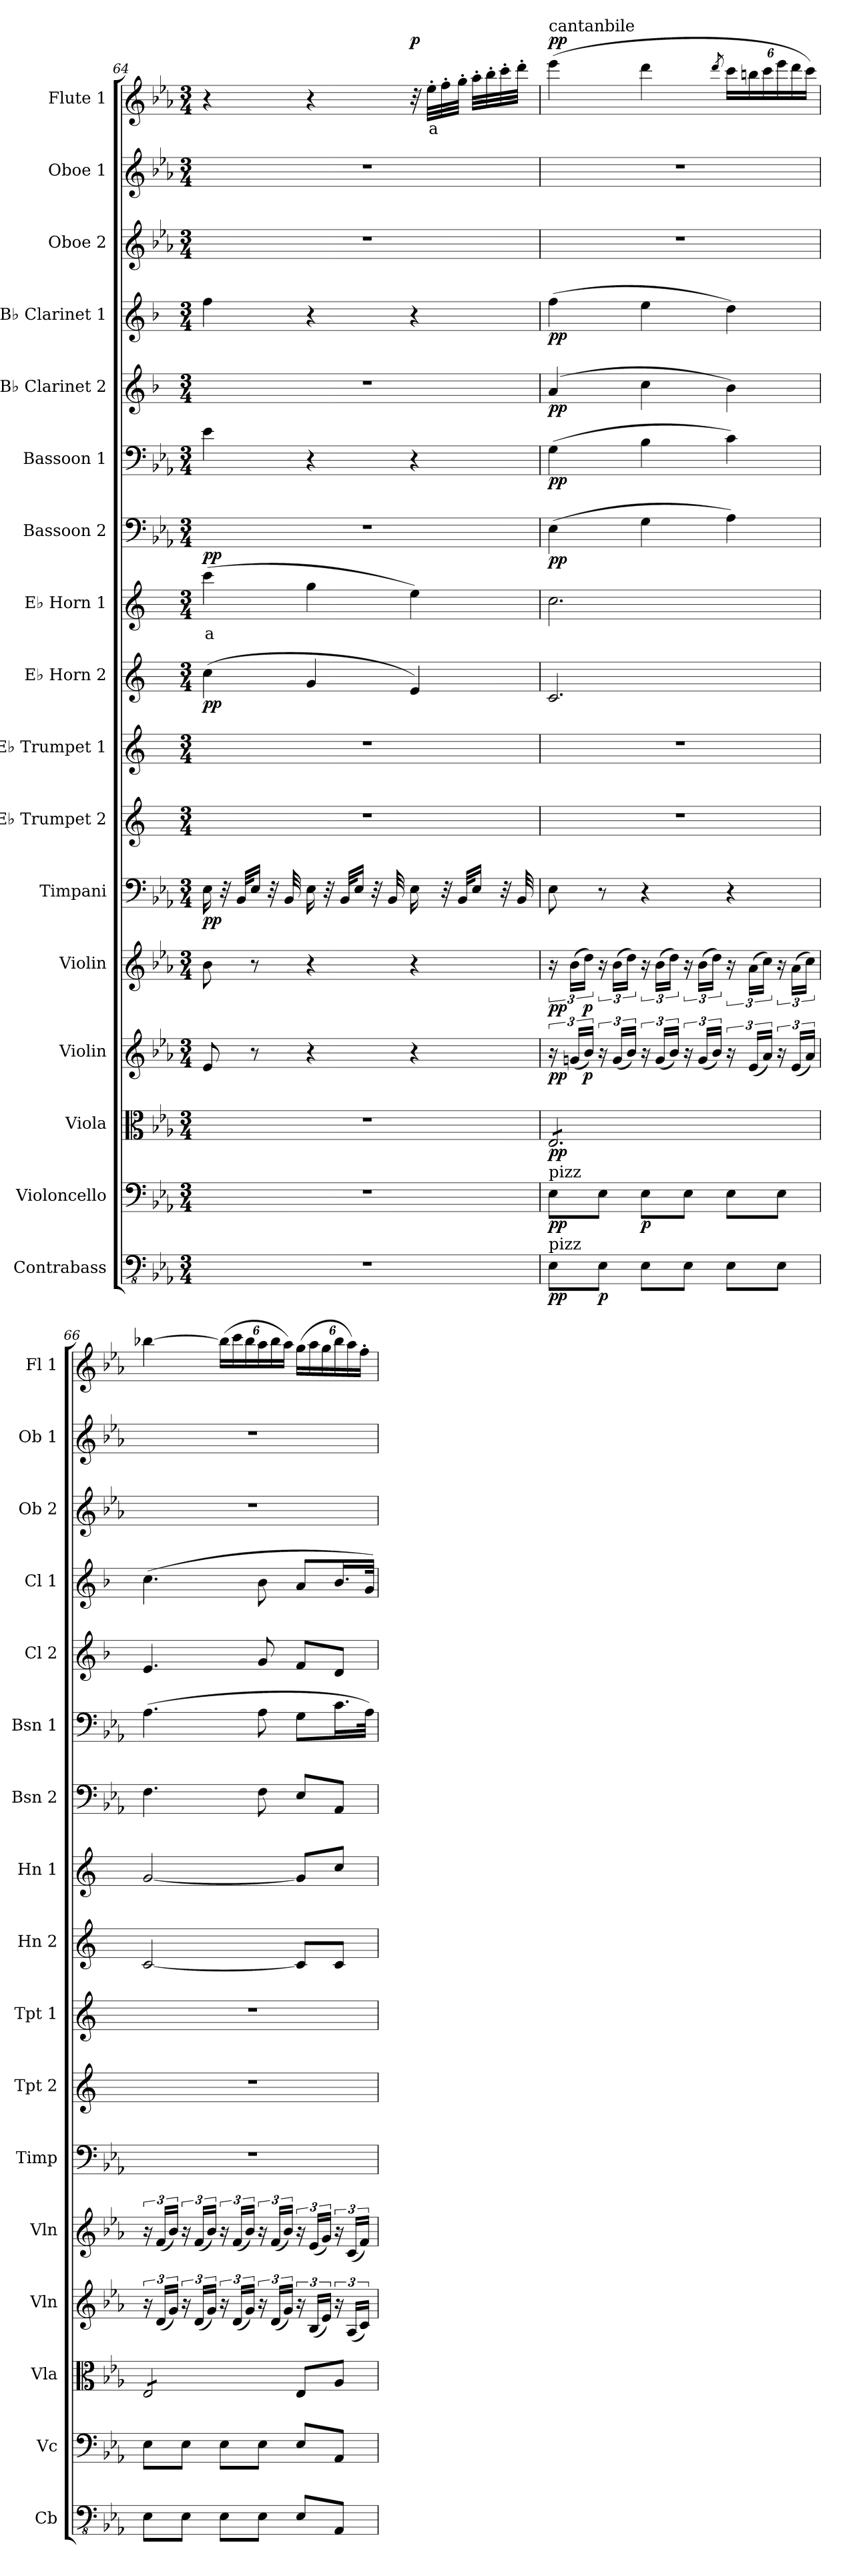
**kern	**dynam	**kern	**dynam	**kern	**dynam	**kern	**dynam	**kern	**dynam	**kern	**dynam	**kern	**kern	**kern	**dynam	**kern	**text	**dynam	**kern	**dynam	**kern	**dynam	**kern	**dynam	**kern	**dynam	**kern	**kern	**kern	**text	**dynam
*part17	*part17	*part16	*part16	*part15	*part15	*part14	*part14	*part13	*part13	*part12	*part12	*part11	*part10	*part9	*part9	*part8	*part8	*part8	*part7	*part7	*part6	*part6	*part5	*part5	*part4	*part4	*part3	*part2	*part1	*part1	*part1
*staff17	*staff17	*staff16	*staff16	*staff15	*staff15	*staff14	*staff14	*staff13	*staff13	*staff12	*staff12	*staff11	*staff10	*staff9	*staff9	*staff8	*staff8	*staff8	*staff7	*staff7	*staff6	*staff6	*staff5	*staff5	*staff4	*staff4	*staff3	*staff2	*staff1	*staff1	*staff1
*I"Contrabass	*	*I"Violoncello	*	*I"Viola	*	*I"Violin	*	*I"Violin	*	*I"Timpani	*	*I"E♭ Trumpet 2	*I"E♭ Trumpet 1	*I"E♭ Horn 2	*	*I"E♭ Horn 1	*	*	*I"Bassoon 2	*	*I"Bassoon 1	*	*I"B♭ Clarinet 2	*	*I"B♭ Clarinet 1	*	*I"Oboe 2	*I"Oboe 1	*I"Flute 1	*	*
*I'Cb	*	*I'Vc	*	*I'Vla	*	*I'Vln	*	*I'Vln	*	*I'Timp	*	*I'Tpt 2	*I'Tpt 1	*I'Hn 2	*	*I'Hn 1	*	*	*I'Bsn 2	*	*I'Bsn 1	*	*I'Cl 2	*	*I'Cl 1	*	*I'Ob 2	*I'Ob 1	*I'Fl 1	*	*
*clefFv4	*	*clefF4	*	*clefC3	*	*clefG2	*	*clefG2	*	*clefF4	*	*clefG2	*clefG2	*clefG2	*	*clefG2	*	*	*clefF4	*	*clefF4	*	*clefG2	*	*clefG2	*	*clefG2	*clefG2	*clefG2	*	*
*	*	*	*	*	*	*	*	*	*	*	*	*ITrd-2c-3	*ITrd-2c-3	*ITrd5c9	*	*ITrd5c9	*	*	*	*	*	*	*ITrd1c2	*	*ITrd1c2	*	*	*	*	*	*
*k[b-e-a-]	*	*k[b-e-a-]	*	*k[b-e-a-]	*	*k[b-e-a-]	*	*k[b-e-a-]	*	*k[b-e-a-]	*	*k[b-e-a-]	*k[b-e-a-]	*k[b-e-a-]	*	*k[b-e-a-]	*	*	*k[b-e-a-]	*	*k[b-e-a-]	*	*k[b-e-a-]	*	*k[b-e-a-]	*	*k[b-e-a-]	*k[b-e-a-]	*k[b-e-a-]	*	*
*M3/4	*	*M3/4	*	*M3/4	*	*M3/4	*	*M3/4	*	*M3/4	*	*M3/4	*M3/4	*M3/4	*	*M3/4	*	*	*M3/4	*	*M3/4	*	*M3/4	*	*M3/4	*	*M3/4	*M3/4	*M3/4	*	*
=64	=64	=64	=64	=64	=64	=64	=64	=64	=64	=64	=64	=64	=64	=64	=64	=64	=64	=64	=64	=64	=64	=64	=64	=64	=64	=64	=64	=64	=64	=64	=64
!	!	!	!	!	!	!	!	!	!	!	!LO:DY:b	!	!	!	!LO:DY:b	!	!LO:LY:b:color=#FF0000	!LO:DY:b	!	!	!	!	!	!	!	!	!	!	!	!	!
2.r	.	2.r	.	2.r	.	8e-/	.	8b-\	.	16E-\	pp	2.r	2.r	(4e-\	pp	(4ee-\	a	pp	2.r	.	4e-\	.	2.r	.	4ee-\	.	2.r	2.r	4r	.	.
.	.	.	.	.	.	.	.	.	.	32r	.	.	.	.	.	.	.	.	.	.	.	.	.	.	.	.	.	.	.	.	.
.	.	.	.	.	.	.	.	.	.	32BB-/KLL	.	.	.	.	.	.	.	.	.	.	.	.	.	.	.	.	.	.	.	.	.
.	.	.	.	.	.	8r	.	8r	.	16E-/JJ	.	.	.	.	.	.	.	.	.	.	.	.	.	.	.	.	.	.	.	.	.
.	.	.	.	.	.	.	.	.	.	32r	.	.	.	.	.	.	.	.	.	.	.	.	.	.	.	.	.	.	.	.	.
.	.	.	.	.	.	.	.	.	.	32BB-/	.	.	.	.	.	.	.	.	.	.	.	.	.	.	.	.	.	.	.	.	.
.	.	.	.	.	.	4r	.	4r	.	16E-\	.	.	.	4B-/	.	4b-\	.	.	.	.	4r	.	.	.	4r	.	.	.	4r	.	.
.	.	.	.	.	.	.	.	.	.	32r	.	.	.	.	.	.	.	.	.	.	.	.	.	.	.	.	.	.	.	.	.
.	.	.	.	.	.	.	.	.	.	32BB-/KLL	.	.	.	.	.	.	.	.	.	.	.	.	.	.	.	.	.	.	.	.	.
.	.	.	.	.	.	.	.	.	.	16E-/JJ	.	.	.	.	.	.	.	.	.	.	.	.	.	.	.	.	.	.	.	.	.
.	.	.	.	.	.	.	.	.	.	32r	.	.	.	.	.	.	.	.	.	.	.	.	.	.	.	.	.	.	.	.	.
.	.	.	.	.	.	.	.	.	.	32BB-/	.	.	.	.	.	.	.	.	.	.	.	.	.	.	.	.	.	.	.	.	.
!	!	!	!	!	!	!	!	!	!	!	!	!	!	!	!	!	!	!	!	!	!	!	!	!	!	!	!	!	!	!	!LO:DY:b
.	.	.	.	.	.	4r	.	4r	.	16E-\	.	.	.	4G/)	.	4g\)	.	.	.	.	4r	.	.	.	4r	.	.	.	32r	.	p
!	!	!	!	!	!	!	!	!	!	!	!	!	!	!	!	!	!	!	!	!	!	!	!	!	!	!	!	!	!	!LO:LY:b:color=#FF0000	!
.	.	.	.	.	.	.	.	.	.	.	.	.	.	.	.	.	.	.	.	.	.	.	.	.	.	.	.	.	32ee-'\LLL	a	.
.	.	.	.	.	.	.	.	.	.	32r	.	.	.	.	.	.	.	.	.	.	.	.	.	.	.	.	.	.	32ff'\	.	.
.	.	.	.	.	.	.	.	.	.	32BB-/KLL	.	.	.	.	.	.	.	.	.	.	.	.	.	.	.	.	.	.	32gg'\JJJ	.	.
.	.	.	.	.	.	.	.	.	.	16E-/JJ	.	.	.	.	.	.	.	.	.	.	.	.	.	.	.	.	.	.	32aa-'\LLL	.	.
.	.	.	.	.	.	.	.	.	.	.	.	.	.	.	.	.	.	.	.	.	.	.	.	.	.	.	.	.	32bb-'\	.	.
.	.	.	.	.	.	.	.	.	.	32r	.	.	.	.	.	.	.	.	.	.	.	.	.	.	.	.	.	.	32ccc'\	.	.
.	.	.	.	.	.	.	.	.	.	32BB-/	.	.	.	.	.	.	.	.	.	.	.	.	.	.	.	.	.	.	32ddd'\JJJ	.	.
=65	=65	=65	=65	=65	=65	=65	=65	=65	=65	=65	=65	=65	=65	=65	=65	=65	=65	=65	=65	=65	=65	=65	=65	=65	=65	=65	=65	=65	=65	=65	=65
!	!	!	!	!	!	!	!	!	!	!	!	!	!	!	!	!	!	!	!	!	!	!	!	!	!	!	!	!	!LO:TX:a:t=cantanbile	!	!
!	!	!	!	!LO:TX:a:t=pizz	!	!	!	!	!	!	!	!	!	!	!	!	!	!	!	!	!	!	!	!	!	!	!	!	!	!	!
!	!	!LO:TX:a:t=pizz	!	!	!	!	!	!	!	!	!	!	!	!	!	!	!	!	!	!	!	!	!	!	!	!	!	!	!	!	!
!LO:TX:a:t=pizz	!	!	!	!	!	!	!	!	!	!	!	!	!	!	!	!	!	!	!	!	!	!	!	!	!	!	!	!	!	!	!
!	!LO:DY:b	!	!LO:DY:b	!	!LO:DY:b	!	!LO:DY:b	!	!LO:DY:b	!	!	!	!	!	!	!	!	!	!	!LO:DY:b	!	!LO:DY:b	!	!LO:DY:b	!	!LO:DY:b	!	!	!	!	!LO:DY:b
*	*	*	*	*tremolo	*	*	*	*	*	*	*	*	*	*	*	*	*	*	*	*	*	*	*	*	*	*	*	*	*	*	*
8EE-\L	pp	8E-\L	pp	8E-/L	pp	24r	pp	24r	pp	8E-\	.	2.r	2.r	2.E-/	.	2.e-\	.	.	(4E-\	pp	(4G\	pp	(4g/	pp	(4ee-\	pp	2.r	2.r	(4eee-\	.	pp
.	.	.	.	.	.	(24gn/LL	.	(24b-\LL	.	.	.	.	.	.	.	.	.	.	.	.	.	.	.	.	.	.	.	.	.	.	.
!	!	!	!	!	!	!	!LO:DY:b	!	!LO:DY:b	!	!	!	!	!	!	!	!	!	!	!	!	!	!	!	!	!	!	!	!	!	!
.	.	.	.	.	.	24b-/JJ)	p	24dd\JJ)	p	.	.	.	.	.	.	.	.	.	.	.	.	.	.	.	.	.	.	.	.	.	.
!	!LO:DY:b	!	!	!	!	!	!	!	!	!	!	!	!	!	!	!	!	!	!	!	!	!	!	!	!	!	!	!	!	!	!
8EE-\J	p	8E-\J	.	8E-/	.	24r	.	24r	.	8r	.	.	.	.	.	.	.	.	.	.	.	.	.	.	.	.	.	.	.	.	.
.	.	.	.	.	.	(24g/LL	.	(24b-\LL	.	.	.	.	.	.	.	.	.	.	.	.	.	.	.	.	.	.	.	.	.	.	.
.	.	.	.	.	.	24b-/JJ)	.	24dd\JJ)	.	.	.	.	.	.	.	.	.	.	.	.	.	.	.	.	.	.	.	.	.	.	.
!	!	!	!LO:DY:b	!	!	!	!	!	!	!	!	!	!	!	!	!	!	!	!	!	!	!	!	!	!	!	!	!	!	!	!
8EE-\L	.	8E-\L	p	8E-/	.	24r	.	24r	.	4r	.	.	.	.	.	.	.	.	4G\	.	4B-\	.	4b-\	.	4dd\	.	.	.	4ddd\	.	.
.	.	.	.	.	.	(24g/LL	.	(24b-\LL	.	.	.	.	.	.	.	.	.	.	.	.	.	.	.	.	.	.	.	.	.	.	.
.	.	.	.	.	.	24b-/JJ)	.	24dd\JJ)	.	.	.	.	.	.	.	.	.	.	.	.	.	.	.	.	.	.	.	.	.	.	.
8EE-\J	.	8E-\J	.	8E-/	.	24r	.	24r	.	.	.	.	.	.	.	.	.	.	.	.	.	.	.	.	.	.	.	.	.	.	.
.	.	.	.	.	.	(24g/LL	.	(24b-\LL	.	.	.	.	.	.	.	.	.	.	.	.	.	.	.	.	.	.	.	.	.	.	.
.	.	.	.	.	.	24b-/JJ)	.	24dd\JJ)	.	.	.	.	.	.	.	.	.	.	.	.	.	.	.	.	.	.	.	.	.	.	.
.	.	.	.	.	.	.	.	.	.	.	.	.	.	.	.	.	.	.	.	.	.	.	.	.	.	.	.	.	8qddd/	.	.
*	*	*	*	*	*	*	*	*	*	*	*	*	*	*	*	*	*	*	*	*	*	*	*	*	*	*	*	*	*Xbrackettup	*	*
8EE-\L	.	8E-\L	.	8E-/	.	24r	.	24r	.	4r	.	.	.	.	.	.	.	.	4A-\)	.	4c\)	.	4a-\)	.	4cc\)	.	.	.	24ccc\LL	.	.
.	.	.	.	.	.	(24e-/LL	.	(24a-\LL	.	.	.	.	.	.	.	.	.	.	.	.	.	.	.	.	.	.	.	.	24bbn\	.	.
.	.	.	.	.	.	24a-/JJ)	.	24cc\JJ)	.	.	.	.	.	.	.	.	.	.	.	.	.	.	.	.	.	.	.	.	24ccc\	.	.
8EE-\J	.	8E-\J	.	8E-/J	.	24r	.	24r	.	.	.	.	.	.	.	.	.	.	.	.	.	.	.	.	.	.	.	.	24eee-\	.	.
.	.	.	.	.	.	(24e-/LL	.	(24a-\LL	.	.	.	.	.	.	.	.	.	.	.	.	.	.	.	.	.	.	.	.	24ddd\	.	.
.	.	.	.	.	.	24a-/JJ)	.	24cc\JJ)	.	.	.	.	.	.	.	.	.	.	.	.	.	.	.	.	.	.	.	.	24ccc\JJ)	.	.
!!LO:PB:g=z
=66	=66	=66	=66	=66	=66	=66	=66	=66	=66	=66	=66	=66	=66	=66	=66	=66	=66	=66	=66	=66	=66	=66	=66	=66	=66	=66	=66	=66	=66	=66	=66
8EE-\L	.	8E-\L	.	8E-/L	.	24r	.	24r	.	2.r	.	2.r	2.r	[2E-/	.	[2B-/	.	.	4.F\	.	(4.A-\	.	4.d/	.	(4.b-\	.	2.r	2.r	[4bb-X\	.	.
.	.	.	.	.	.	(24d/LL	.	(24f/LL	.	.	.	.	.	.	.	.	.	.	.	.	.	.	.	.	.	.	.	.	.	.	.
.	.	.	.	.	.	24g/JJ)	.	24b-/JJ)	.	.	.	.	.	.	.	.	.	.	.	.	.	.	.	.	.	.	.	.	.	.	.
8EE-\J	.	8E-\J	.	8E-/	.	24r	.	24r	.	.	.	.	.	.	.	.	.	.	.	.	.	.	.	.	.	.	.	.	.	.	.
.	.	.	.	.	.	(24d/LL	.	(24f/LL	.	.	.	.	.	.	.	.	.	.	.	.	.	.	.	.	.	.	.	.	.	.	.
.	.	.	.	.	.	24g/JJ)	.	24b-/JJ)	.	.	.	.	.	.	.	.	.	.	.	.	.	.	.	.	.	.	.	.	.	.	.
8EE-\L	.	8E-\L	.	8E-/	.	24r	.	24r	.	.	.	.	.	.	.	.	.	.	.	.	.	.	.	.	.	.	.	.	(24bb-\LL]	.	.
.	.	.	.	.	.	(24d/LL	.	(24f/LL	.	.	.	.	.	.	.	.	.	.	.	.	.	.	.	.	.	.	.	.	24ccc\	.	.
.	.	.	.	.	.	24g/JJ)	.	24b-/JJ)	.	.	.	.	.	.	.	.	.	.	.	.	.	.	.	.	.	.	.	.	24bb-\	.	.
8EE-\J	.	8E-\J	.	8E-/J	.	24r	.	24r	.	.	.	.	.	.	.	.	.	.	8F\	.	8A-\	.	8f/	.	8a-\	.	.	.	24aa-\	.	.
*	*	*	*	*Xtremolo	*	*	*	*	*	*	*	*	*	*	*	*	*	*	*	*	*	*	*	*	*	*	*	*	*	*	*
.	.	.	.	.	.	(24d/LL	.	(24f/LL	.	.	.	.	.	.	.	.	.	.	.	.	.	.	.	.	.	.	.	.	24bb-\	.	.
.	.	.	.	.	.	24g/JJ)	.	24b-/JJ)	.	.	.	.	.	.	.	.	.	.	.	.	.	.	.	.	.	.	.	.	24aa-\JJ)	.	.
8EE-/L	.	8E-/L	.	8E-/L	.	24r	.	24r	.	.	.	.	.	8E-/L]	.	8B-/L]	.	.	8E-/L	.	8G\L	.	8e-/L	.	8g/L	.	.	.	(24gg\LL	.	.
.	.	.	.	.	.	(24B-/LL	.	(24e-/LL	.	.	.	.	.	.	.	.	.	.	.	.	.	.	.	.	.	.	.	.	24aa-\	.	.
.	.	.	.	.	.	24e-/JJ)	.	24g/JJ)	.	.	.	.	.	.	.	.	.	.	.	.	.	.	.	.	.	.	.	.	24gg\	.	.
8AAA-/J	.	8AA-/J	.	8A-/J	.	24r	.	24r	.	.	.	.	.	8E-/J	.	8e-/J	.	.	8AA-/J	.	16.c\L	.	8c/J	.	16.a-/L	.	.	.	24bb-\	.	.
.	.	.	.	.	.	(24A-/LL	.	(24c/LL	.	.	.	.	.	.	.	.	.	.	.	.	.	.	.	.	.	.	.	.	24aa-\)	.	.
.	.	.	.	.	.	24c/JJ)	.	24f/JJ)	.	.	.	.	.	.	.	.	.	.	.	.	.	.	.	.	.	.	.	.	24ff'\JJ	.	.
.	.	.	.	.	.	.	.	.	.	.	.	.	.	.	.	.	.	.	.	.	32A-\JJk)	.	.	.	32f/JJk)	.	.	.	.	.	.
=	=	=	=	=	=	=	=	=	=	=	=	=	=	=	=	=	=	=	=	=	=	=	=	=	=	=	=	=	=	=	=
*-	*-	*-	*-	*-	*-	*-	*-	*-	*-	*-	*-	*-	*-	*-	*-	*-	*-	*-	*-	*-	*-	*-	*-	*-	*-	*-	*-	*-	*-	*-	*-
